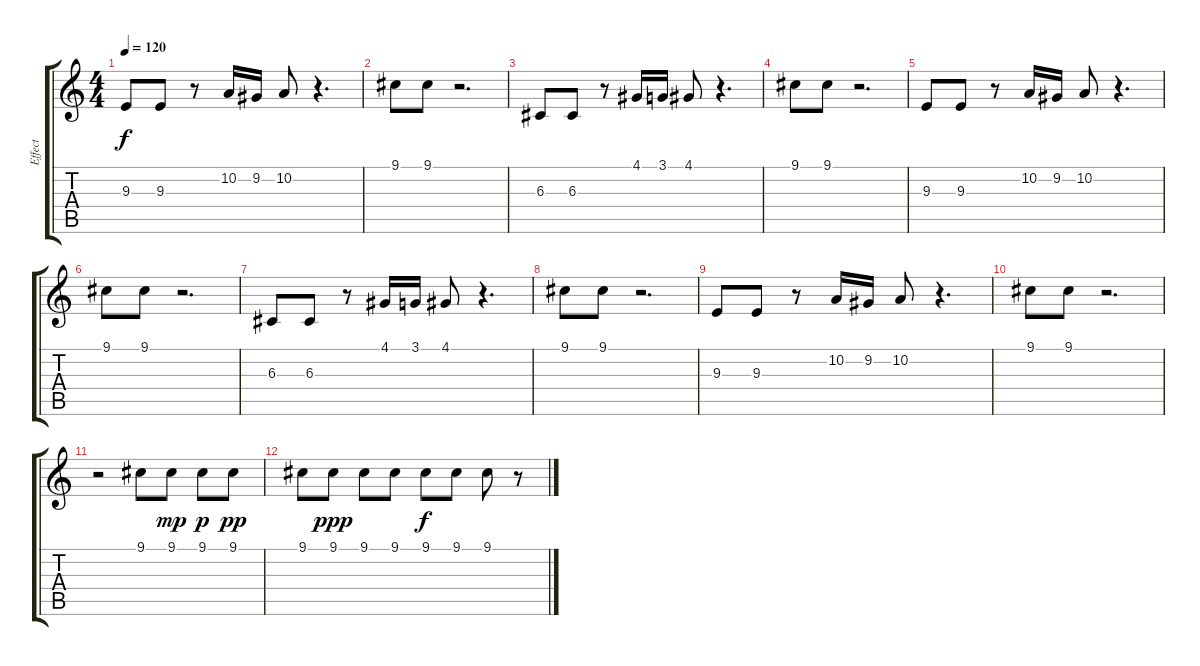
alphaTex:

\track ("Effect" "Effect") {instrument fx5brightness}
\staff {score tabs}
\tuning (E4 B3 G3 D3 A2 E2) {hide}
\ts (4 4)
\tempo 120
\clef g2
\ks c
9.3.8{dy f} 9.3.8 r.8 10.2.16 9.2.16 10.2.8 r.4{d} |
9.1.8 9.1.8 r.2{d} |
6.3.8 6.3.8 r.8 4.1.16 3.1.16 4.1.8 r.4{d} |
9.1.8 9.1.8 r.2{d} |
9.3.8 9.3.8 r.8 10.2.16 9.2.16 10.2.8 r.4{d} |
9.1.8 9.1.8 r.2{d} |
6.3.8 6.3.8 r.8 4.1.16 3.1.16 4.1.8 r.4{d} |
9.1.8 9.1.8 r.2{d} |
9.3.8 9.3.8 r.8 10.2.16 9.2.16 10.2.8 r.4{d} |
9.1.8 9.1.8 r.2{d} |
r.2 9.1.8 9.1.8{dy mp} 9.1.8{dy p} 9.1.8{dy pp} |
9.1.8 9.1.8{dy ppp} 9.1.8 9.1.8 9.1.8{dy f} 9.1.8 9.1.8 r.8
